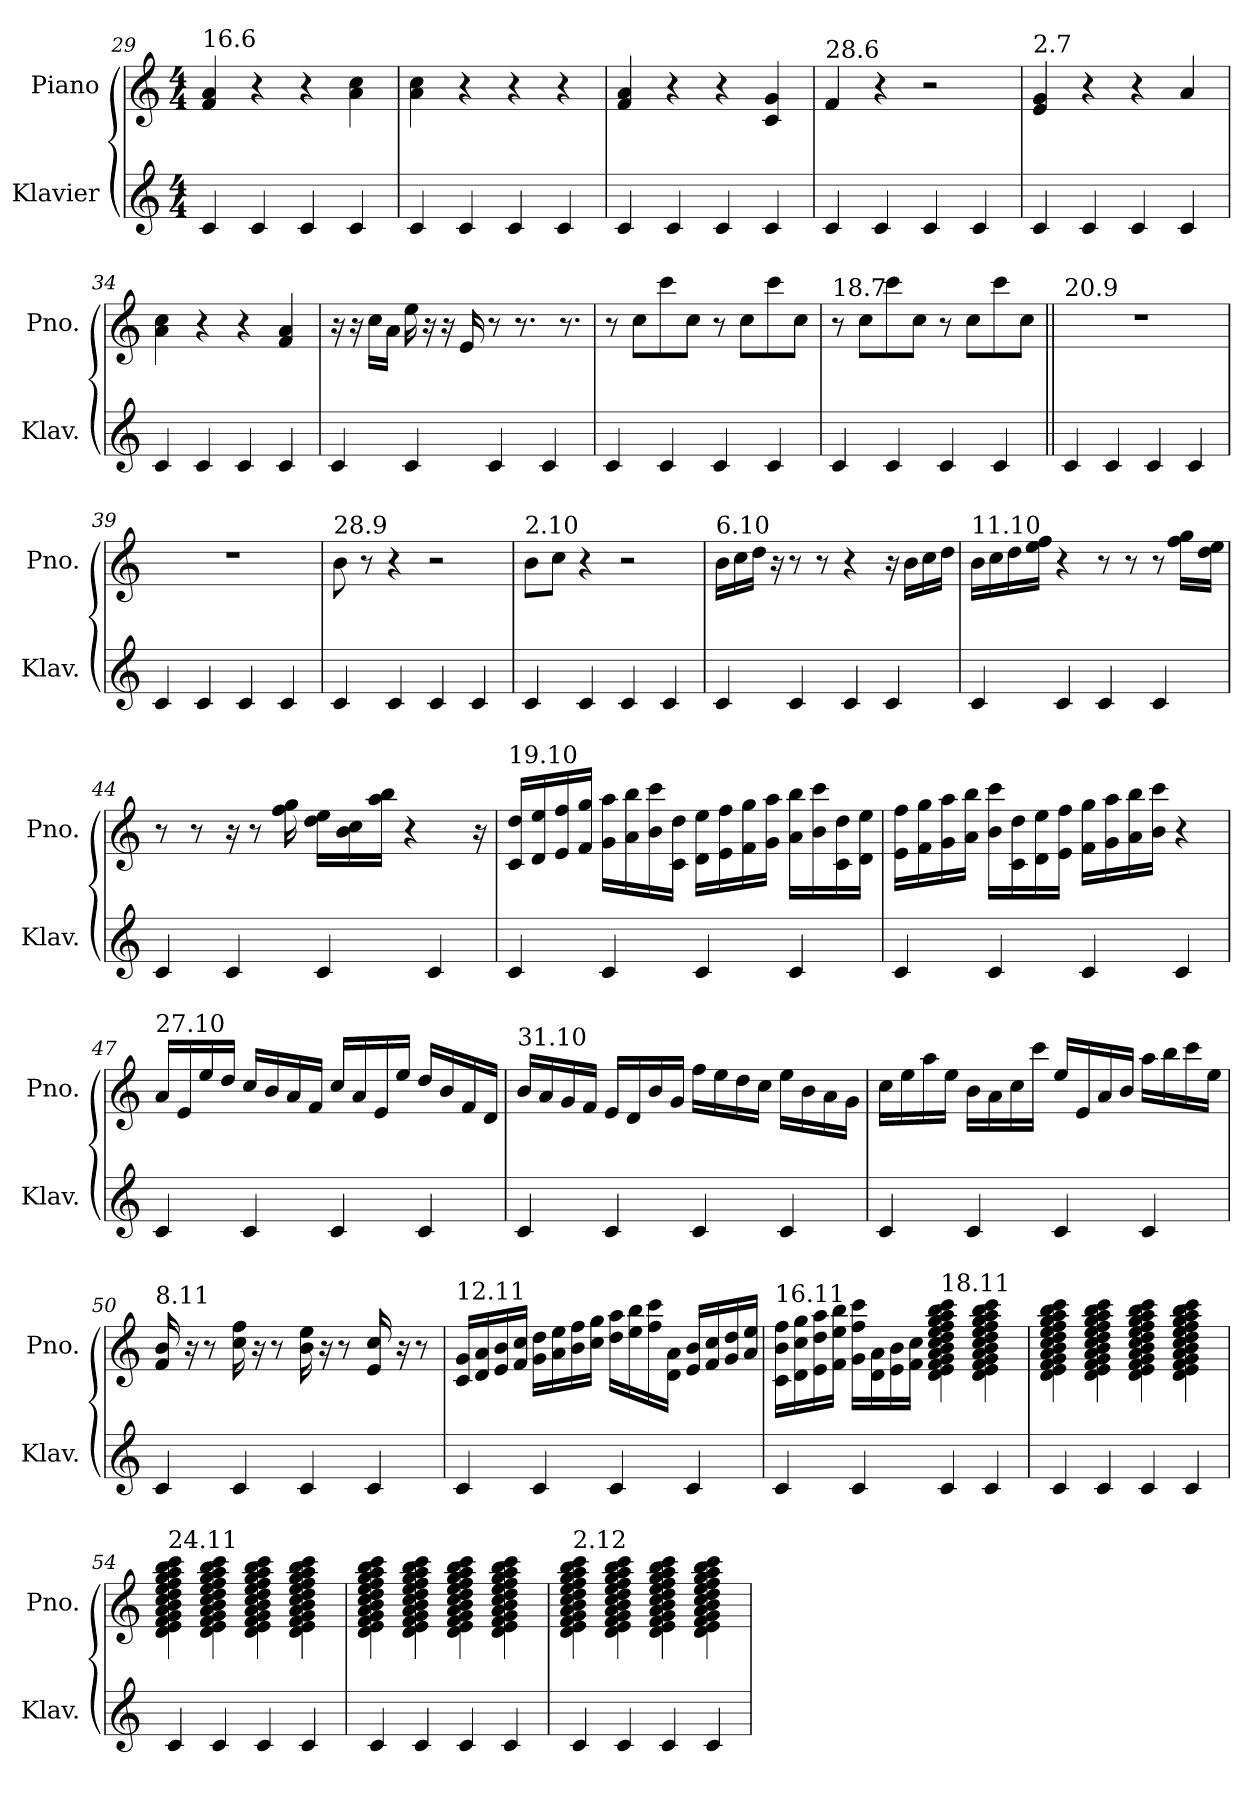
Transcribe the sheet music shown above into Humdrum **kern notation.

**kern	**kern
*part2	*part1
*staff2	*staff1
*I"Klavier	*I"Piano
*I'Klav.	*I'Pno.
*clefG2	*clefG2
*k[]	*k[]
*M4/4	*M4/4
=29	=29
!	!LO:TX:a:t=16.6
4c/	4f/ 4a/
4c/	4r
4c/	4r
4c/	4a\ 4cc\
=30	=30
4c/	4a\ 4cc\
4c/	4r
4c/	4r
4c/	4r
=31	=31
4c/	4f/ 4a/
4c/	4r
4c/	4r
4c/	4c/ 4g/
!!LO:LB:g=z
=32	=32
!	!LO:TX:a:t=28.6
4c/	4f/
4c/	4r
4c/	2r
4c/	.
=33	=33
!	!LO:TX:a:t=2.7
4c/	4e/ 4g/
4c/	4r
4c/	4r
4c/	4a/
=34	=34
4c/	4a\ 4cc\
4c/	4r
4c/	4r
4c/	4f/ 4a/
=35	=35
4c/	16r
.	16r
.	16cc\LL
.	16a\JJ
4c/	16ee\
.	16r
.	16r
.	16e/
4c/	8r
.	8.r
4c/	.
.	8.r
=36	=36
4c/	8r
.	8cc\L
4c/	8ccc\
.	8cc\J
4c/	8r
.	8cc\L
4c/	8ccc\
.	8cc\J
!!LO:LB:g=z
=37	=37
!	!LO:TX:a:t=18.7
4c/	8r
.	8cc\L
4c/	8ccc\
.	8cc\J
4c/	8r
.	8cc\L
4c/	8ccc\
.	8cc\J
=38||	=38||
!	!LO:TX:a:t=20.9
4c/	1r
4c/	.
4c/	.
4c/	.
=39	=39
4c/	1r
4c/	.
4c/	.
4c/	.
=40	=40
!	!LO:TX:a:t=28.9
4c/	8b\
.	8r
4c/	4r
4c/	2r
4c/	.
=41	=41
!	!LO:TX:a:t=2.10
4c/	8b\L
.	8cc\J
4c/	4r
4c/	2r
4c/	.
!!LO:LB:g=z
=42	=42
!	!LO:TX:a:t=6.10
4c/	16b\LL
.	16cc\
.	16dd\JJ
.	16r
4c/	8r
.	8r
4c/	4r
4c/	16r
.	16b\LL
.	16cc\
.	16dd\JJ
=43	=43
!	!LO:TX:a:t=11.10
4c/	16b\LL
.	16cc\
.	16dd\
.	16ee\ 16ff\JJ
4c/	4r
4c/	8r
.	8r
4c/	8r
.	16ff\ 16gg\LL
.	16dd\ 16ee\JJ
=44	=44
4c/	8r
.	8r
4c/	16r
.	8r
.	16ff\ 16gg\
4c/	16dd\ 16ee\LL
.	16b\ 16cc\
.	16aa\ 16bb\JJ
.	4r
4c/	.
.	16r
!!LO:LB:g=z
=45	=45
!	!LO:TX:a:t=19.10
4c/	16c/ 16dd/LL
.	16d/ 16ee/
.	16e/ 16ff/
.	16f/ 16gg/JJ
4c/	16g\ 16aa\LL
.	16a\ 16bb\
.	16b\ 16ccc\
.	16c\ 16dd\JJ
4c/	16d\ 16ee\LL
.	16e\ 16ff\
.	16f\ 16gg\
.	16g\ 16aa\JJ
4c/	16a\ 16bb\LL
.	16b\ 16ccc\
.	16c\ 16dd\
.	16d\ 16ee\JJ
=46	=46
4c/	16e\ 16ff\LL
.	16f\ 16gg\
.	16g\ 16aa\
.	16a\ 16bb\JJ
4c/	16b\ 16ccc\LL
.	16c\ 16dd\
.	16d\ 16ee\
.	16e\ 16ff\JJ
4c/	16f\ 16gg\LL
.	16g\ 16aa\
.	16a\ 16bb\
.	16b\ 16ccc\JJ
4c/	4r
!!LO:LB:g=z
=47	=47
!	!LO:TX:a:t=27.10
4c/	16a/LL
.	16e/
.	16ee/
.	16dd/JJ
4c/	16cc/LL
.	16b/
.	16a/
.	16f/JJ
4c/	16cc/LL
.	16a/
.	16e/
.	16ee/JJ
4c/	16dd/LL
.	16b/
.	16f/
.	16d/JJ
=48	=48
!	!LO:TX:a:t=31.10
4c/	16b/LL
.	16a/
.	16g/
.	16f/JJ
4c/	16e/LL
.	16d/
.	16b/
.	16g/JJ
4c/	16ff\LL
.	16ee\
.	16dd\
.	16cc\JJ
4c/	16ee\LL
.	16b\
.	16a\
.	16g\JJ
!!LO:LB:g=z
=49	=49
4c/	16cc\LL
.	16ee\
.	16aa\
.	16ee\JJ
4c/	16b\LL
.	16a\
.	16cc\
.	16ccc\JJ
4c/	16ee/LL
.	16e/
.	16a/
.	16b/JJ
4c/	16aa\LL
.	16bb\
.	16ccc\
.	16ee\JJ
=50	=50
!	!LO:TX:a:t=8.11
4c/	16f/ 16b/
.	16r
.	8r
4c/	16cc\ 16ff\
.	16r
.	8r
4c/	16b\ 16ee\
.	16r
.	8r
4c/	16e/ 16cc/
.	16r
.	8r
!!LO:PB:g=z
=51	=51
!	!LO:TX:a:t=12.11
4c/	16c/ 16g/LL
.	16d/ 16a/
.	16e/ 16b/
.	16f/ 16cc/JJ
4c/	16g\ 16dd\LL
.	16a\ 16ee\
.	16b\ 16ff\
.	16cc\ 16gg\JJ
4c/	16dd\ 16aa\LL
.	16ee\ 16bb\
.	16ff\ 16ccc\
.	16d\ 16a\JJ
4c/	16e/ 16b/LL
.	16f/ 16cc/
.	16g/ 16dd/
.	16a/ 16ee/JJ
=52	=52
!	!LO:TX:a:t=16.11
4c/	16c\ 16b\ 16ff\LL
.	16d\ 16cc\ 16gg\
.	16e\ 16dd\ 16aa\
.	16f\ 16ee\ 16bb\JJ
4c/	16g\ 16ff\ 16ccc\LL
.	16d\ 16a\
.	16e\ 16b\
.	16f\ 16cc\JJ
!	!LO:TX:a:t=18.11
4c/	4d\ 4e\ 4f\ 4g\ 4a\ 4b\ 4cc\ 4dd\ 4ee\ 4ff\ 4gg\ 4aa\ 4bb\ 4ccc\
4c/	4d\ 4e\ 4f\ 4g\ 4a\ 4b\ 4cc\ 4dd\ 4ee\ 4ff\ 4gg\ 4aa\ 4bb\ 4ccc\
=53	=53
4c/	4d\ 4e\ 4f\ 4g\ 4a\ 4b\ 4cc\ 4dd\ 4ee\ 4ff\ 4gg\ 4aa\ 4bb\ 4ccc\
4c/	4d\ 4e\ 4f\ 4g\ 4a\ 4b\ 4cc\ 4dd\ 4ee\ 4ff\ 4gg\ 4aa\ 4bb\ 4ccc\
4c/	4d\ 4e\ 4f\ 4g\ 4a\ 4b\ 4cc\ 4dd\ 4ee\ 4ff\ 4gg\ 4aa\ 4bb\ 4ccc\
4c/	4d\ 4e\ 4f\ 4g\ 4a\ 4b\ 4cc\ 4dd\ 4ee\ 4ff\ 4gg\ 4aa\ 4bb\ 4ccc\
!!LO:LB:g=z
=54	=54
!	!LO:TX:a:t=24.11
4c/	4d\ 4e\ 4f\ 4g\ 4a\ 4b\ 4cc\ 4dd\ 4ee\ 4ff\ 4gg\ 4aa\ 4bb\ 4ccc\
4c/	4d\ 4e\ 4f\ 4g\ 4a\ 4b\ 4cc\ 4dd\ 4ee\ 4ff\ 4gg\ 4aa\ 4bb\ 4ccc\
4c/	4d\ 4e\ 4f\ 4g\ 4a\ 4b\ 4cc\ 4dd\ 4ee\ 4ff\ 4gg\ 4aa\ 4bb\ 4ccc\
4c/	4d\ 4e\ 4f\ 4g\ 4a\ 4b\ 4cc\ 4dd\ 4ee\ 4ff\ 4gg\ 4aa\ 4bb\ 4ccc\
=55	=55
4c/	4d\ 4e\ 4f\ 4g\ 4a\ 4b\ 4cc\ 4dd\ 4ee\ 4ff\ 4gg\ 4aa\ 4bb\ 4ccc\
4c/	4d\ 4e\ 4f\ 4g\ 4a\ 4b\ 4cc\ 4dd\ 4ee\ 4ff\ 4gg\ 4aa\ 4bb\ 4ccc\
4c/	4d\ 4e\ 4f\ 4g\ 4a\ 4b\ 4cc\ 4dd\ 4ee\ 4ff\ 4gg\ 4aa\ 4bb\ 4ccc\
4c/	4d\ 4e\ 4f\ 4g\ 4a\ 4b\ 4cc\ 4dd\ 4ee\ 4ff\ 4gg\ 4aa\ 4bb\ 4ccc\
=56	=56
!	!LO:TX:a:t=2.12
4c/	4d\ 4e\ 4f\ 4g\ 4a\ 4b\ 4cc\ 4dd\ 4ee\ 4ff\ 4gg\ 4aa\ 4bb\ 4ccc\
4c/	4d\ 4e\ 4f\ 4g\ 4a\ 4b\ 4cc\ 4dd\ 4ee\ 4ff\ 4gg\ 4aa\ 4bb\ 4ccc\
4c/	4d\ 4e\ 4f\ 4g\ 4a\ 4b\ 4cc\ 4dd\ 4ee\ 4ff\ 4gg\ 4aa\ 4bb\ 4ccc\
4c/	4d\ 4e\ 4f\ 4g\ 4a\ 4b\ 4cc\ 4dd\ 4ee\ 4ff\ 4gg\ 4aa\ 4bb\ 4ccc\
=	=
*-	*-
